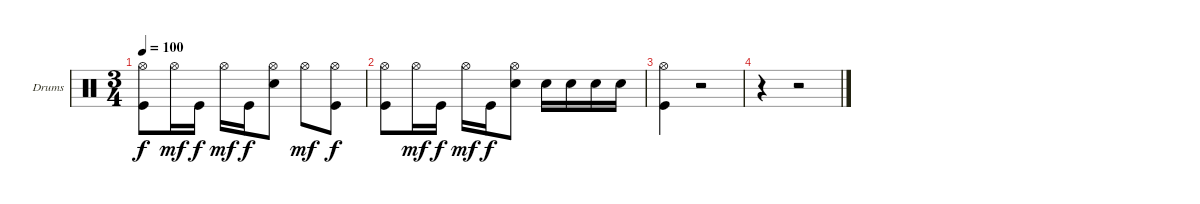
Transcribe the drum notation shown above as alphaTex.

\bracketExtendMode groupsimilarinstruments
\firstSystemTrackNameOrientation horizontal
\otherSystemsTrackNameOrientation horizontal
\track ("Drumkit" "Drums") {instrument percussion}
\staff {score}
\articulation defaults
\ts (3 4)
\tempo 100
\clef neutral
\ks c
("Kick (hit)" "Hi-Hat (open)").8{dy f} "Hi-Hat (open)".16{dy mf} "Kick (hit)".16{dy f} "Hi-Hat (open)".16{dy mf} "Kick (hit)".16{dy f} ("Snare (hit) 2" "Hi-Hat (open)").8 "Hi-Hat (open)".8{dy mf} ("Kick (hit)" "Hi-Hat (open)").8{dy f} |
("Kick (hit)" "Hi-Hat (open)").8 "Hi-Hat (open)".16{dy mf} "Kick (hit)".16{dy f} "Hi-Hat (open)".16{dy mf} "Kick (hit)".16{dy f} ("Snare (hit) 2" "Hi-Hat (open)").8 "Snare (hit) 2".16 "Snare (hit) 2".16 "Snare (hit) 2".16 "Snare (hit) 2".16 |
("Kick (hit)" "Hi-Hat (open)").4 r.2 |
r.4 r.2
